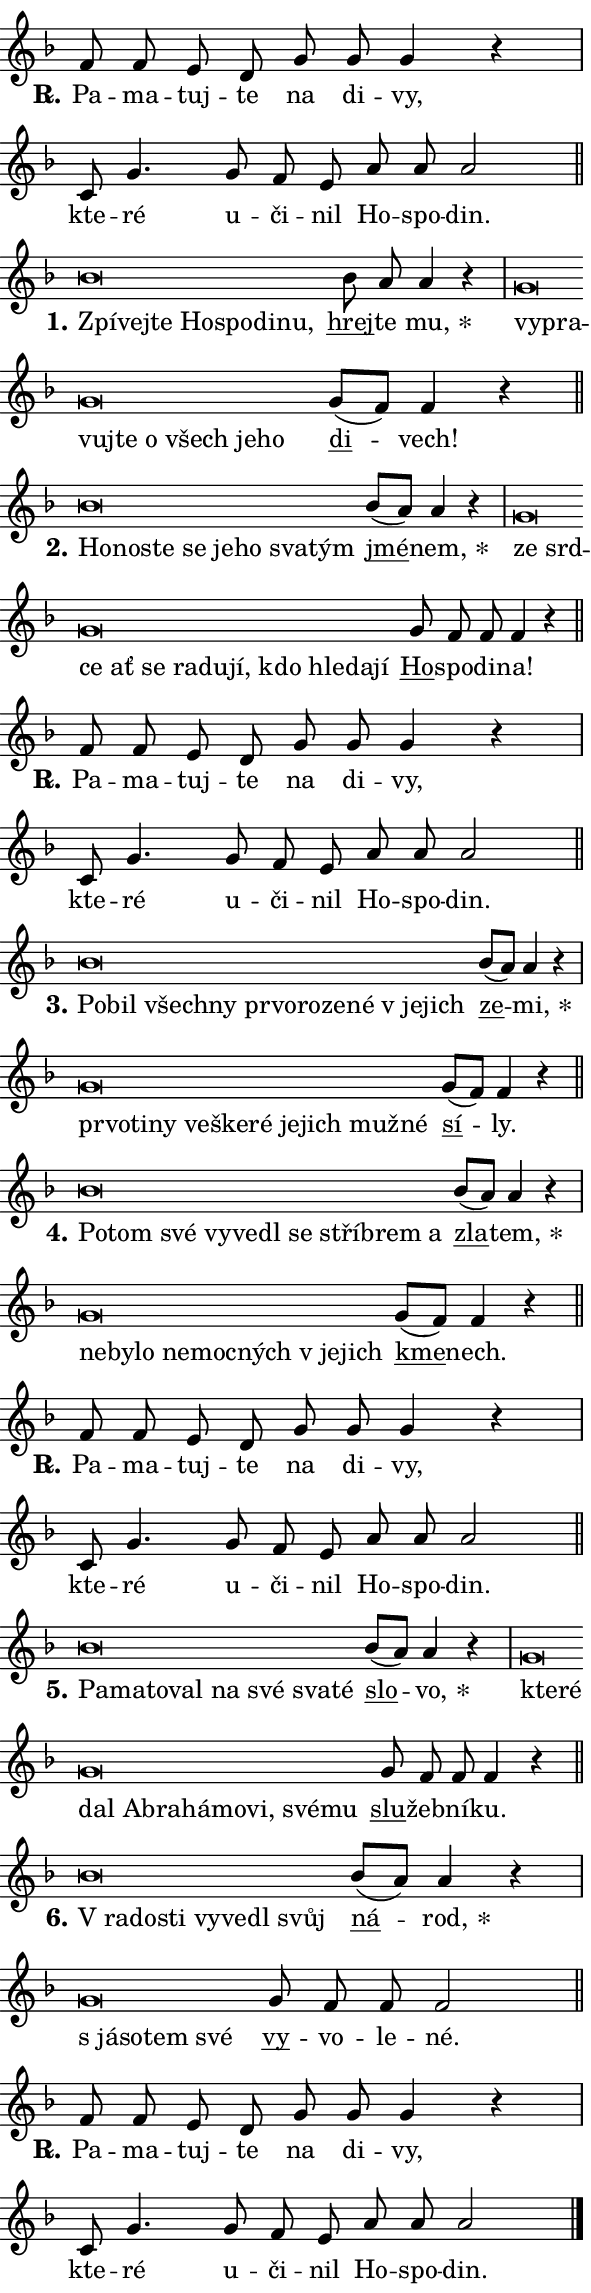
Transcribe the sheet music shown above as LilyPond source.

\version "2.24.0"
\header { tagline = "" }
\paper {
  indent = 0\cm
  top-margin = 0\cm
  right-margin = 0.13\cm % to fit lyric hyphens
  bottom-margin = 0\cm
  left-margin = 0\cm
  paper-width = 10\cm
  page-breaking = #ly:one-page-breaking
  system-system-spacing.basic-distance = #11
  score-system-spacing.basic-distance = #11
  ragged-last = ##f
}


%% Author: Thomas Morley
%% https://lists.gnu.org/archive/html/lilypond-user/2020-05/msg00002.html
#(define (line-position grob)
"Returns position of @var[grob} in current system:
   @code{'start}, if at first time-step
   @code{'end}, if at last time-step
   @code{'middle} otherwise
"
  (let* ((col (ly:item-get-column grob))
         (ln (ly:grob-object col 'left-neighbor))
         (rn (ly:grob-object col 'right-neighbor))
         (col-to-check-left (if (ly:grob? ln) ln col))
         (col-to-check-right (if (ly:grob? rn) rn col))
         (break-dir-left
           (and
             (ly:grob-property col-to-check-left 'non-musical #f)
             (ly:item-break-dir col-to-check-left)))
         (break-dir-right
           (and
             (ly:grob-property col-to-check-right 'non-musical #f)
             (ly:item-break-dir col-to-check-right))))
        (cond ((eqv? 1 break-dir-left) 'start)
              ((eqv? -1 break-dir-right) 'end)
              (else 'middle))))

#(define (tranparent-at-line-position vctor)
  (lambda (grob)
  "Relying on @code{line-position} select the relevant enry from @var{vctor}.
Used to determine transparency,"
    (case (line-position grob)
      ((end) (not (vector-ref vctor 0)))
      ((middle) (not (vector-ref vctor 1)))
      ((start) (not (vector-ref vctor 2))))))

noteHeadBreakVisibility =
#(define-music-function (break-visibility)(vector?)
"Makes @code{NoteHead}s transparent relying on @var{break-visibility}"
#{
  \override NoteHead.transparent =
    #(tranparent-at-line-position break-visibility)
#})

#(define delete-ledgers-for-transparent-note-heads
  (lambda (grob)
    "Reads whether a @code{NoteHead} is transparent.
If so this @code{NoteHead} is removed from @code{'note-heads} from
@var{grob}, which is supposed to be @code{LedgerLineSpanner}.
As a result ledgers are not printed for this @code{NoteHead}"
    (let* ((nhds-array (ly:grob-object grob 'note-heads))
           (nhds-list
             (if (ly:grob-array? nhds-array)
                 (ly:grob-array->list nhds-array)
                 '()))
           ;; Relies on the transparent-property being done before
           ;; Staff.LedgerLineSpanner.after-line-breaking is executed.
           ;; This is fragile ...
           (to-keep
             (remove
               (lambda (nhd)
                 (ly:grob-property nhd 'transparent #f))
               nhds-list)))
      ;; TODO find a better method to iterate over grob-arrays, similiar
      ;; to filter/remove etc for lists
      ;; For now rebuilt from scratch
      (set! (ly:grob-object grob 'note-heads)  '())
      (for-each
        (lambda (nhd)
          (ly:pointer-group-interface::add-grob grob 'note-heads nhd))
        to-keep))))

squashNotes = {
  \override NoteHead.X-extent = #'(-0.2 . 0.2)
  \override NoteHead.Y-extent = #'(-0.75 . 0)
  \override NoteHead.stencil =
    #(lambda (grob)
       (let ((pos (ly:grob-property grob 'staff-position)))
         (begin
           (if (< pos -7) (display "ERROR: Lower brevis then expected\n") (display ""))
           (if (<= pos -6) ly:text-interface::print ly:note-head::print))))
}
unSquashNotes = {
  \revert NoteHead.X-extent
  \revert NoteHead.Y-extent
  \revert NoteHead.stencil
}

hideNotes = \noteHeadBreakVisibility #begin-of-line-visible
unHideNotes = \noteHeadBreakVisibility #all-visible

% work-around for resetting accidentals
% https://lilypond.org/doc/v2.23/Documentation/notation/displaying-rhythms#unmetered-music
cadenzaMeasure = {
  \cadenzaOff
  \partial 1024 s1024
  \cadenzaOn
}

#(define-markup-command (accent layout props text) (markup?)
  "Underline accented syllable"
  (interpret-markup layout props
    #{\markup \override #'(offset . 4.3) \underline { #text }#}))

responsum = \markup \concat {
  "R" \hspace #-1.05 \path #0.1 #'((moveto 0 0.07) (lineto 0.9 0.8)) \hspace #0.05 "."
}

spaceSize = #0.6828661417322834 % exact space size for TeX Gyre Schola

\layout {
  \context {
    \Staff
    \remove "Time_signature_engraver"
    \override LedgerLineSpanner.after-line-breaking = #delete-ledgers-for-transparent-note-heads
  }
  \context {
    \Lyrics {
      \override LyricSpace.minimum-distance = \spaceSize
      \override LyricText.font-name = #"TeX Gyre Schola"
      \override LyricText.font-size = 1
      \override StanzaNumber.font-name = #"TeX Gyre Schola Bold"
      \override StanzaNumber.font-size = 1
    }
  }
  \context {
    \Score 
    \override NoteHead.text =
      #(lambda (grob) 
        (let ((pos (ly:grob-property grob 'staff-position)))
          #{\markup {
            \combine
              \halign #-0.55 \raise #(if (= pos -6) 0 0.5) \override #'(thickness . 2) \draw-line #'(3.2 . 0)
              \musicglyph "noteheads.sM1"
          }#}))
  }
}

% magnetic-lyrics.ily
%
%   written by
%     Jean Abou Samra <jean@abou-samra.fr>
%     Werner Lemberg <wl@gnu.org>
%
%   adapted by
%     Jiri Hon <jiri.hon@gmail.com>
%
% Version 2022-Apr-15

% https://www.mail-archive.com/lilypond-user@gnu.org/msg149350.html

#(define (Left_hyphen_pointer_engraver context)
   "Collect syllable-hyphen-syllable occurrences in lyrics and store
them in properties.  This engraver only looks to the left.  For
example, if the lyrics input is @code{foo -- bar}, it does the
following.

@itemize @bullet
@item
Set the @code{text} property of the @code{LyricHyphen} grob between
@q{foo} and @q{bar} to @code{foo}.

@item
Set the @code{left-hyphen} property of the @code{LyricText} grob with
text @q{foo} to the @code{LyricHyphen} grob between @q{foo} and
@q{bar}.
@end itemize

Use this auxiliary engraver in combination with the
@code{lyric-@/text::@/apply-@/magnetic-@/offset!} hook."
   (let ((hyphen #f)
         (text #f))
     (make-engraver
      (acknowledgers
       ((lyric-syllable-interface engraver grob source-engraver)
        (set! text grob)))
      (end-acknowledgers
       ((lyric-hyphen-interface engraver grob source-engraver)
        ;(when (not (grob::has-interface grob 'lyric-space-interface))
          (set! hyphen grob)));)
      ((stop-translation-timestep engraver)
       (when (and text hyphen)
         (ly:grob-set-object! text 'left-hyphen hyphen))
       (set! text #f)
       (set! hyphen #f)))))

#(define (lyric-text::apply-magnetic-offset! grob)
   "If the space between two syllables is less than the value in
property @code{LyricText@/.details@/.squash-threshold}, move the right
syllable to the left so that it gets concatenated with the left
syllable.

Use this function as a hook for
@code{LyricText@/.after-@/line-@/breaking} if the
@code{Left_@/hyphen_@/pointer_@/engraver} is active."
   (let ((hyphen (ly:grob-object grob 'left-hyphen #f)))
     (when hyphen
       (let ((left-text (ly:spanner-bound hyphen LEFT)))
         (when (grob::has-interface left-text 'lyric-syllable-interface)
           (let* ((common (ly:grob-common-refpoint grob left-text X))
                  (this-x-ext (ly:grob-extent grob common X))
                  (left-x-ext
                   (begin
                     ;; Trigger magnetism for left-text.
                     (ly:grob-property left-text 'after-line-breaking)
                     (ly:grob-extent left-text common X)))
                  ;; `delta` is the gap width between two syllables.
                  (delta (- (interval-start this-x-ext)
                            (interval-end left-x-ext)))
                  (details (ly:grob-property grob 'details))
                  (threshold (assoc-get 'squash-threshold details 0.2)))
             (when (< delta threshold)
               (let* (;; We have to manipulate the input text so that
                      ;; ligatures crossing syllable boundaries are not
                      ;; disabled.  For languages based on the Latin
                      ;; script this is essentially a beautification.
                      ;; However, for non-Western scripts it can be a
                      ;; necessity.
                      (lt (ly:grob-property left-text 'text))
                      (rt (ly:grob-property grob 'text))
                      (is-space (grob::has-interface hyphen 'lyric-space-interface))
                      (space (if is-space " " ""))
                      (extra-delta (if is-space spaceSize 0))
                      ;; Append new syllable.
                      (ltrt-space (if (and (string? lt) (string? rt))
                                (string-append lt space rt)
                                (make-concat-markup (list lt space rt))))
                      ;; Right-align `ltrt` to the right side.
                      (ltrt-space-markup (grob-interpret-markup
                               grob
                               (make-translate-markup
                                (cons (interval-length this-x-ext) 0)
                                (make-right-align-markup ltrt-space)))))
                 (begin
                   ;; Don't print `left-text`.
                   (ly:grob-set-property! left-text 'stencil #f)
                   ;; Set text and stencil (which holds all collected
                   ;; syllables so far) and shift it to the left.
                   (ly:grob-set-property! grob 'text ltrt-space)
                   (ly:grob-set-property! grob 'stencil ltrt-space-markup)
                   (ly:grob-translate-axis! grob (- (- delta extra-delta)) X))))))))))


#(define (lyric-hyphen::displace-bounds-first grob)
   ;; Make very sure this callback isn't triggered too early.
   (let ((left (ly:spanner-bound grob LEFT))
         (right (ly:spanner-bound grob RIGHT)))
     (ly:grob-property left 'after-line-breaking)
     (ly:grob-property right 'after-line-breaking)
     (ly:lyric-hyphen::print grob)))

squashThreshold = #0.4

\layout {
  \context {
    \Lyrics
    \consists #Left_hyphen_pointer_engraver
    \override LyricText.after-line-breaking =
      #lyric-text::apply-magnetic-offset!
    \override LyricHyphen.stencil = #lyric-hyphen::displace-bounds-first
    \override LyricText.details.squash-threshold = \squashThreshold
    \override LyricHyphen.minimum-distance = 0
    \override LyricHyphen.minimum-length = \squashThreshold
  }
}

squashText = \override LyricText.details.squash-threshold = 9999
unSquashText = \override LyricText.details.squash-threshold = \squashThreshold

leftText = \override LyricText.self-alignment-X = #LEFT
unLeftText = \revert LyricText.self-alignment-X

starOffset = #(lambda (grob) 
                (let ((x_offset (ly:self-alignment-interface::aligned-on-x-parent grob)))
                  (if (= x_offset 0) 0 (+ x_offset 1.2))))

star = #(define-music-function (syllable)(string?)
"Append star separator at the end of a syllable"
#{
  \once \override LyricText.X-offset = #starOffset
  \lyricmode { \markup {
    #syllable
    \override #'((font-name . "TeX Gyre Schola Bold")) \hspace #0.2 \lower #0.65 \larger "*"
  } }
#})

starAccent = #(define-music-function (syllable)(string?)
"Append star separator at the end of a syllable and make accent"
#{
  \once \override LyricText.X-offset = #starOffset
  \lyricmode { \markup {
    \accent #syllable
    \override #'((font-name . "TeX Gyre Schola Bold")) \hspace #0.2 \lower #0.65 \larger "*"
  } }
#})

breath = #(define-music-function (syllable)(string?)
"Append breathing indicator at the end of a syllable"
#{
  \lyricmode { \markup { #syllable "+" } }
#})

optionalBreath = #(define-music-function (syllable)(string?)
"Append optional breathing indicator at the end of a syllable"
#{
  \lyricmode { \markup { #syllable "(+)" } }
#})


\score {
    <<
        \new Voice = "melody" { \cadenzaOn \key f \major \relative { f'8 f e d g g g4 r \cadenzaMeasure \bar "|" c,8 g'4. \bar "" g8 f e \bar "" a a a2 \cadenzaMeasure \bar "||" \break } }
        \new Lyrics \lyricsto "melody" { \lyricmode { \set stanza = \responsum
Pa -- ma -- tuj -- te na di -- vy, kte -- ré u -- či -- nil Ho -- spo -- din. } }
    >>
    \layout {}
}

\score {
    <<
        \new Voice = "melody" { \cadenzaOn \key f \major \relative { \squashNotes bes'\breve*1/16 \hideNotes \breve*1/16 \bar "" \breve*1/16 \bar "" \breve*1/16 \bar "" \breve*1/16 \bar "" \breve*1/16 \breve*1/16 \bar "" \unHideNotes \unSquashNotes \bar "" bes8 a a4 r \cadenzaMeasure \bar "|" \squashNotes g\breve*1/16 \hideNotes \breve*1/16 \bar "" \breve*1/16 \bar "" \breve*1/16 \bar "" \breve*1/16 \bar "" \breve*1/16 \bar "" \breve*1/16 \breve*1/16 \bar "" \unHideNotes \unSquashNotes \bar "" g8[( f)] f4 r \cadenzaMeasure \bar "||" \break } }
        \new Lyrics \lyricsto "melody" { \lyricmode { \set stanza = "1."
\leftText Zpí -- \squashText vej -- te Ho -- spo -- di -- nu, \unLeftText \unSquashText \markup \accent hrej -- te \star mu, \leftText vy -- \squashText pra -- vuj -- te o všech je -- ho \unLeftText \unSquashText \markup \accent di -- vech! } }
    >>
    \layout {}
}

\score {
    <<
        \new Voice = "melody" { \cadenzaOn \key f \major \relative { \squashNotes bes'\breve*1/16 \hideNotes \breve*1/16 \bar "" \breve*1/16 \bar "" \breve*1/16 \bar "" \breve*1/16 \bar "" \breve*1/16 \bar "" \breve*1/16 \breve*1/16 \bar "" \unHideNotes \unSquashNotes \bar "" bes8[( a)] a4 r \cadenzaMeasure \bar "|" \squashNotes g\breve*1/16 \hideNotes \breve*1/16 \bar "" \breve*1/16 \bar "" \breve*1/16 \bar "" \breve*1/16 \bar "" \breve*1/16 \bar "" \breve*1/16 \bar "" \breve*1/16 \bar "" \breve*1/16 \bar "" \breve*1/16 \bar "" \breve*1/16 \breve*1/16 \bar "" \unHideNotes \unSquashNotes \bar "" g8 f f f4 r \cadenzaMeasure \bar "||" \break } }
        \new Lyrics \lyricsto "melody" { \lyricmode { \set stanza = "2."
\leftText Ho -- \squashText no -- ste se je -- ho sva -- tým \unLeftText \unSquashText \markup \accent jmé -- \star nem, \leftText ze \squashText srd -- ce ať se ra -- du -- jí, kdo hle -- da -- jí \unLeftText \unSquashText \markup \accent Ho -- spo -- di -- na! } }
    >>
    \layout {}
}

\score {
    <<
        \new Voice = "melody" { \cadenzaOn \key f \major \relative { f'8 f e d g g g4 r \cadenzaMeasure \bar "|" c,8 g'4. \bar "" g8 f e \bar "" a a a2 \cadenzaMeasure \bar "||" \break } }
        \new Lyrics \lyricsto "melody" { \lyricmode { \set stanza = \responsum
Pa -- ma -- tuj -- te na di -- vy, kte -- ré u -- či -- nil Ho -- spo -- din. } }
    >>
    \layout {}
}

\score {
    <<
        \new Voice = "melody" { \cadenzaOn \key f \major \relative { \squashNotes bes'\breve*1/16 \hideNotes \breve*1/16 \bar "" \breve*1/16 \bar "" \breve*1/16 \bar "" \breve*1/16 \bar "" \breve*1/16 \bar "" \breve*1/16 \bar "" \breve*1/16 \bar "" \breve*1/16 \bar "" \breve*1/16 \breve*1/16 \bar "" \unHideNotes \unSquashNotes \bar "" bes8[( a)] a4 r \cadenzaMeasure \bar "|" \squashNotes g\breve*1/16 \hideNotes \breve*1/16 \bar "" \breve*1/16 \bar "" \breve*1/16 \bar "" \breve*1/16 \bar "" \breve*1/16 \bar "" \breve*1/16 \bar "" \breve*1/16 \bar "" \breve*1/16 \bar "" \breve*1/16 \breve*1/16 \bar "" \unHideNotes \unSquashNotes \bar "" g8[( f)] f4 r \cadenzaMeasure \bar "||" \break } }
        \new Lyrics \lyricsto "melody" { \lyricmode { \set stanza = "3."
\leftText Po -- \squashText bil všech -- ny pr -- vo -- ro -- ze -- né "v je" -- jich \unLeftText \unSquashText \markup \accent ze -- \star mi, \leftText pr -- \squashText vo -- ti -- ny ve -- ške -- ré je -- jich muž -- né \unLeftText \unSquashText \markup \accent sí -- ly. } }
    >>
    \layout {}
}

\score {
    <<
        \new Voice = "melody" { \cadenzaOn \key f \major \relative { \squashNotes bes'\breve*1/16 \hideNotes \breve*1/16 \bar "" \breve*1/16 \bar "" \breve*1/16 \bar "" \breve*1/16 \bar "" \breve*1/16 \bar "" \breve*1/16 \bar "" \breve*1/16 \bar "" \breve*1/16 \breve*1/16 \bar "" \unHideNotes \unSquashNotes \bar "" bes8[( a)] a4 r \cadenzaMeasure \bar "|" \squashNotes g\breve*1/16 \hideNotes \breve*1/16 \bar "" \breve*1/16 \bar "" \breve*1/16 \bar "" \breve*1/16 \bar "" \breve*1/16 \bar "" \breve*1/16 \breve*1/16 \bar "" \unHideNotes \unSquashNotes \bar "" g8[( f)] f4 r \cadenzaMeasure \bar "||" \break } }
        \new Lyrics \lyricsto "melody" { \lyricmode { \set stanza = "4."
\leftText Po -- \squashText tom své vy -- ve -- dl se stříb -- rem a \unLeftText \unSquashText \markup \accent zla -- \star tem, \leftText ne -- \squashText by -- lo ne -- moc -- ných "v je" -- jich \unLeftText \unSquashText \markup \accent kme -- nech. } }
    >>
    \layout {}
}

\score {
    <<
        \new Voice = "melody" { \cadenzaOn \key f \major \relative { f'8 f e d g g g4 r \cadenzaMeasure \bar "|" c,8 g'4. \bar "" g8 f e \bar "" a a a2 \cadenzaMeasure \bar "||" \break } }
        \new Lyrics \lyricsto "melody" { \lyricmode { \set stanza = \responsum
Pa -- ma -- tuj -- te na di -- vy, kte -- ré u -- či -- nil Ho -- spo -- din. } }
    >>
    \layout {}
}

\score {
    <<
        \new Voice = "melody" { \cadenzaOn \key f \major \relative { \squashNotes bes'\breve*1/16 \hideNotes \breve*1/16 \bar "" \breve*1/16 \bar "" \breve*1/16 \bar "" \breve*1/16 \bar "" \breve*1/16 \bar "" \breve*1/16 \breve*1/16 \bar "" \unHideNotes \unSquashNotes \bar "" bes8[( a)] a4 r \cadenzaMeasure \bar "|" \squashNotes g\breve*1/16 \hideNotes \breve*1/16 \bar "" \breve*1/16 \bar "" \breve*1/16 \bar "" \breve*1/16 \bar "" \breve*1/16 \bar "" \breve*1/16 \bar "" \breve*1/16 \bar "" \breve*1/16 \breve*1/16 \bar "" \unHideNotes \unSquashNotes \bar "" g8 f f f4 r \cadenzaMeasure \bar "||" \break } }
        \new Lyrics \lyricsto "melody" { \lyricmode { \set stanza = "5."
\leftText Pa -- \squashText ma -- to -- val na své sva -- té \unLeftText \unSquashText \markup \accent slo -- \star vo, \leftText kte -- \squashText ré dal Ab -- ra -- há -- mo -- vi, své -- mu \unLeftText \unSquashText \markup \accent slu -- žeb -- ní -- ku. } }
    >>
    \layout {}
}

\score {
    <<
        \new Voice = "melody" { \cadenzaOn \key f \major \relative { \squashNotes bes'\breve*1/16 \hideNotes \breve*1/16 \bar "" \breve*1/16 \bar "" \breve*1/16 \bar "" \breve*1/16 \bar "" \breve*1/16 \breve*1/16 \bar "" \unHideNotes \unSquashNotes \bar "" bes8[( a)] a4 r \cadenzaMeasure \bar "|" \squashNotes g\breve*1/16 \hideNotes \breve*1/16 \bar "" \breve*1/16 \breve*1/16 \bar "" \unHideNotes \unSquashNotes \bar "" g8 f f f2 \cadenzaMeasure \bar "||" \break } }
        \new Lyrics \lyricsto "melody" { \lyricmode { \set stanza = "6."
\leftText "V ra" -- \squashText do -- sti vy -- ve -- dl svůj \unLeftText \unSquashText \markup \accent ná -- \star rod, \leftText "s já" -- \squashText so -- tem své \unLeftText \unSquashText \markup \accent vy -- vo -- le -- né. } }
    >>
    \layout {}
}

\score {
    <<
        \new Voice = "melody" { \cadenzaOn \key f \major \relative { f'8 f e d g g g4 r \cadenzaMeasure \bar "|" c,8 g'4. \bar "" g8 f e \bar "" a a a2 \cadenzaMeasure \bar "||" \break } \bar "|." }
        \new Lyrics \lyricsto "melody" { \lyricmode { \set stanza = \responsum
Pa -- ma -- tuj -- te na di -- vy, kte -- ré u -- či -- nil Ho -- spo -- din. } }
    >>
    \layout {}
}
